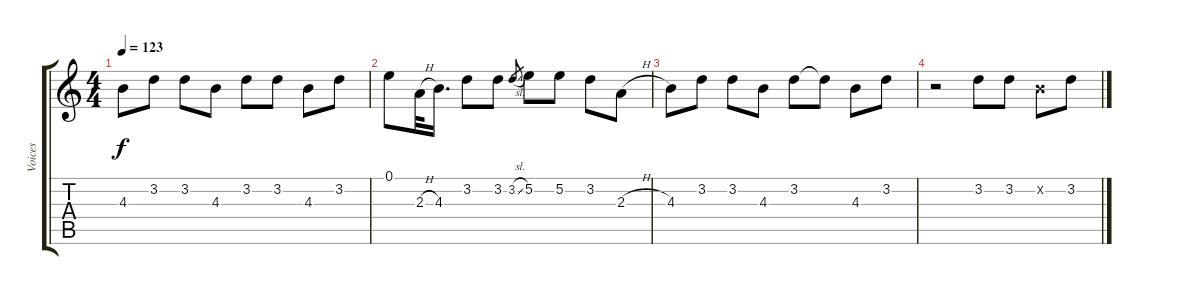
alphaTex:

\track ("Voices" "Voices") {instrument distortionguitar}
\staff {score tabs}
\tuning (E4 B3 G3 D3 A2 E2) {hide}
\ts (4 4)
\tempo 123
\clef g2
\ks c
4.3.8{dy f} 3.2.8 3.2.8 4.3.8 3.2.8 3.2.8 4.3.8 3.2.8 |
0.1.8 2.3{h}.32 4.3.16{d} 3.2.8 3.2.8 3.2{sl}.8{gr} 5.2.8 5.2.8 3.2.8 2.3{h}.8 |
4.3.8 3.2.8 3.2.8 4.3.8 3.2.8 3.2{t}.8 4.3.8 3.2.8 |
r.2 3.2.8 3.2.8 0.2{x}.8 3.2.8
